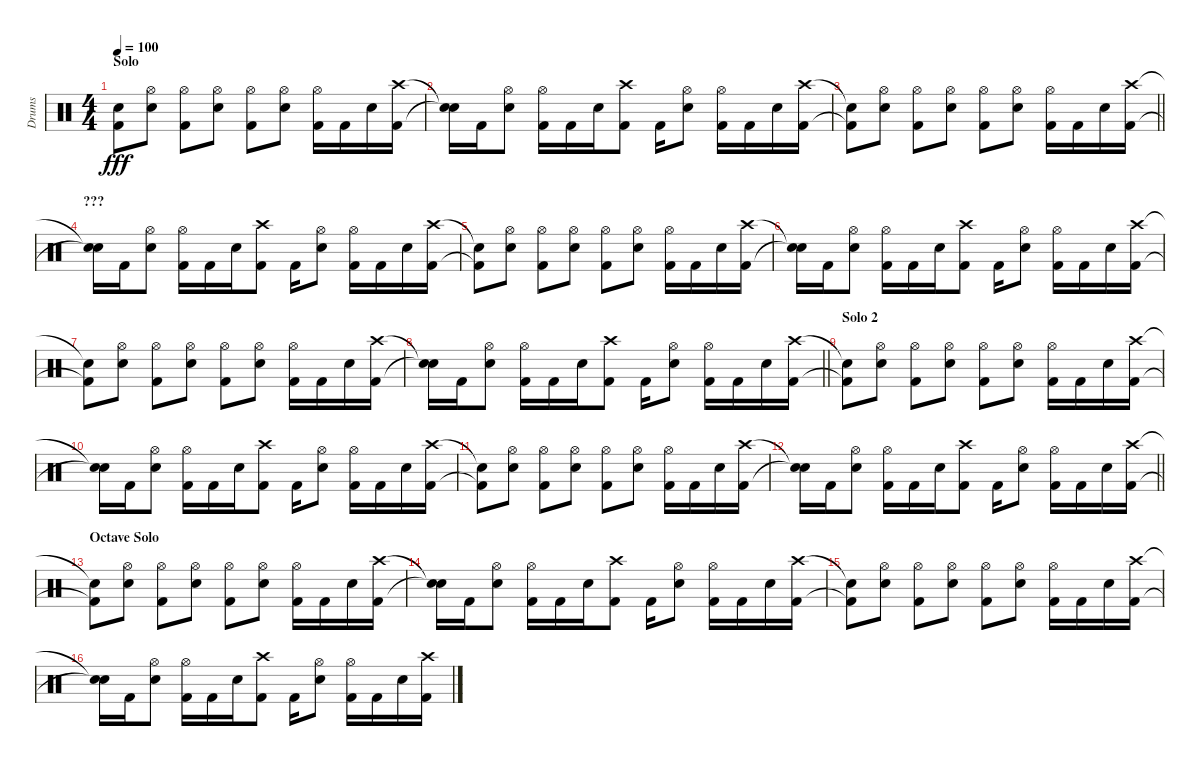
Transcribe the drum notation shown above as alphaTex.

\track ("Drums" "Drums") {instrument percussion}
\staff {score}
\articulation defaults
\ts (4 4)
\section ("" "Solo")
\tempo 100
\clef neutral
\ks c
("Snare (hit)"{t} "Kick (hit) 2"{t}).8{dy fff} ("Hi-Hat (open)" "Snare (hit) 2").8 ("Hi-Hat (open)" "Kick (hit) 2").8 ("Hi-Hat (open)" "Snare (hit) 2").8 ("Hi-Hat (open)" "Kick (hit) 2").8 ("Hi-Hat (open)" "Snare (hit) 2").8 ("Hi-Hat (open)" "Kick (hit) 2").16 "Kick (hit) 2".16 "Snare (hit) 2".16 ("Crash high (hit)" "Kick (hit) 2").16 |
("Snare (hit)"{t} "Snare (hit)"{t}).16 "Kick (hit) 2".16 ("Hi-Hat (open)" "Snare (hit) 2").8 ("Hi-Hat (open)" "Kick (hit) 2").16 "Kick (hit) 2".16 "Snare (hit) 2".16 ("Crash high (hit)" "Kick (hit) 2").8 "Kick (hit) 2".16 ("Hi-Hat (open)" "Snare (hit) 2").8 ("Hi-Hat (open)" "Kick (hit) 2").16 "Kick (hit) 2".16 "Snare (hit) 2".16 ("Crash high (hit)" "Kick (hit) 2").16 |
\barLineRight lightlight
("Snare (hit)"{t} "Kick (hit) 2"{t}).8 ("Hi-Hat (open)" "Snare (hit) 2").8 ("Hi-Hat (open)" "Kick (hit) 2").8 ("Hi-Hat (open)" "Snare (hit) 2").8 ("Hi-Hat (open)" "Kick (hit) 2").8 ("Hi-Hat (open)" "Snare (hit) 2").8 ("Hi-Hat (open)" "Kick (hit) 2").16 "Kick (hit) 2".16 "Snare (hit) 2".16 ("Crash high (hit)" "Kick (hit) 2").16 |
\section ("" "???")
("Snare (hit)"{t} "Snare (hit)"{t}).16 "Kick (hit) 2".16 ("Hi-Hat (open)" "Snare (hit) 2").8 ("Hi-Hat (open)" "Kick (hit) 2").16 "Kick (hit) 2".16 "Snare (hit) 2".16 ("Crash high (hit)" "Kick (hit) 2").8 "Kick (hit) 2".16 ("Hi-Hat (open)" "Snare (hit) 2").8 ("Hi-Hat (open)" "Kick (hit) 2").16 "Kick (hit) 2".16 "Snare (hit) 2".16 ("Crash high (hit)" "Kick (hit) 2").16 |
("Snare (hit)"{t} "Kick (hit) 2"{t}).8 ("Hi-Hat (open)" "Snare (hit) 2").8 ("Hi-Hat (open)" "Kick (hit) 2").8 ("Hi-Hat (open)" "Snare (hit) 2").8 ("Hi-Hat (open)" "Kick (hit) 2").8 ("Hi-Hat (open)" "Snare (hit) 2").8 ("Hi-Hat (open)" "Kick (hit) 2").16 "Kick (hit) 2".16 "Snare (hit) 2".16 ("Crash high (hit)" "Kick (hit) 2").16 |
("Snare (hit)"{t} "Snare (hit)"{t}).16 "Kick (hit) 2".16 ("Hi-Hat (open)" "Snare (hit) 2").8 ("Hi-Hat (open)" "Kick (hit) 2").16 "Kick (hit) 2".16 "Snare (hit) 2".16 ("Crash high (hit)" "Kick (hit) 2").8 "Kick (hit) 2".16 ("Hi-Hat (open)" "Snare (hit) 2").8 ("Hi-Hat (open)" "Kick (hit) 2").16 "Kick (hit) 2".16 "Snare (hit) 2".16 ("Crash high (hit)" "Kick (hit) 2").16 |
("Snare (hit)"{t} "Kick (hit) 2"{t}).8 ("Hi-Hat (open)" "Snare (hit) 2").8 ("Hi-Hat (open)" "Kick (hit) 2").8 ("Hi-Hat (open)" "Snare (hit) 2").8 ("Hi-Hat (open)" "Kick (hit) 2").8 ("Hi-Hat (open)" "Snare (hit) 2").8 ("Hi-Hat (open)" "Kick (hit) 2").16 "Kick (hit) 2".16 "Snare (hit) 2".16 ("Crash high (hit)" "Kick (hit) 2").16 |
\barLineRight lightlight
("Snare (hit)"{t} "Snare (hit)"{t}).16 "Kick (hit) 2".16 ("Hi-Hat (open)" "Snare (hit) 2").8 ("Hi-Hat (open)" "Kick (hit) 2").16 "Kick (hit) 2".16 "Snare (hit) 2".16 ("Crash high (hit)" "Kick (hit) 2").8 "Kick (hit) 2".16 ("Hi-Hat (open)" "Snare (hit) 2").8 ("Hi-Hat (open)" "Kick (hit) 2").16 "Kick (hit) 2".16 "Snare (hit) 2".16 ("Crash high (hit)" "Kick (hit) 2").16 |
\section ("" "Solo 2")
("Snare (hit)"{t} "Kick (hit) 2"{t}).8 ("Hi-Hat (open)" "Snare (hit) 2").8 ("Hi-Hat (open)" "Kick (hit) 2").8 ("Hi-Hat (open)" "Snare (hit) 2").8 ("Hi-Hat (open)" "Kick (hit) 2").8 ("Hi-Hat (open)" "Snare (hit) 2").8 ("Hi-Hat (open)" "Kick (hit) 2").16 "Kick (hit) 2".16 "Snare (hit) 2".16 ("Crash high (hit)" "Kick (hit) 2").16 |
("Snare (hit)"{t} "Snare (hit)"{t}).16 "Kick (hit) 2".16 ("Hi-Hat (open)" "Snare (hit) 2").8 ("Hi-Hat (open)" "Kick (hit) 2").16 "Kick (hit) 2".16 "Snare (hit) 2".16 ("Crash high (hit)" "Kick (hit) 2").8 "Kick (hit) 2".16 ("Hi-Hat (open)" "Snare (hit) 2").8 ("Hi-Hat (open)" "Kick (hit) 2").16 "Kick (hit) 2".16 "Snare (hit) 2".16 ("Crash high (hit)" "Kick (hit) 2").16 |
("Snare (hit)"{t} "Kick (hit) 2"{t}).8 ("Hi-Hat (open)" "Snare (hit) 2").8 ("Hi-Hat (open)" "Kick (hit) 2").8 ("Hi-Hat (open)" "Snare (hit) 2").8 ("Hi-Hat (open)" "Kick (hit) 2").8 ("Hi-Hat (open)" "Snare (hit) 2").8 ("Hi-Hat (open)" "Kick (hit) 2").16 "Kick (hit) 2".16 "Snare (hit) 2".16 ("Crash high (hit)" "Kick (hit) 2").16 |
\barLineRight lightlight
("Snare (hit)"{t} "Snare (hit)"{t}).16 "Kick (hit) 2".16 ("Hi-Hat (open)" "Snare (hit) 2").8 ("Hi-Hat (open)" "Kick (hit) 2").16 "Kick (hit) 2".16 "Snare (hit) 2".16 ("Crash high (hit)" "Kick (hit) 2").8 "Kick (hit) 2".16 ("Hi-Hat (open)" "Snare (hit) 2").8 ("Hi-Hat (open)" "Kick (hit) 2").16 "Kick (hit) 2".16 "Snare (hit) 2".16 ("Crash high (hit)" "Kick (hit) 2").16 |
\section ("" "Octave Solo")
("Snare (hit)"{t} "Kick (hit) 2"{t}).8 ("Hi-Hat (open)" "Snare (hit) 2").8 ("Hi-Hat (open)" "Kick (hit) 2").8 ("Hi-Hat (open)" "Snare (hit) 2").8 ("Hi-Hat (open)" "Kick (hit) 2").8 ("Hi-Hat (open)" "Snare (hit) 2").8 ("Hi-Hat (open)" "Kick (hit) 2").16 "Kick (hit) 2".16 "Snare (hit) 2".16 ("Crash high (hit)" "Kick (hit) 2").16 |
("Snare (hit)"{t} "Snare (hit)"{t}).16 "Kick (hit) 2".16 ("Hi-Hat (open)" "Snare (hit) 2").8 ("Hi-Hat (open)" "Kick (hit) 2").16 "Kick (hit) 2".16 "Snare (hit) 2".16 ("Crash high (hit)" "Kick (hit) 2").8 "Kick (hit) 2".16 ("Hi-Hat (open)" "Snare (hit) 2").8 ("Hi-Hat (open)" "Kick (hit) 2").16 "Kick (hit) 2".16 "Snare (hit) 2".16 ("Crash high (hit)" "Kick (hit) 2").16 |
("Snare (hit)"{t} "Kick (hit) 2"{t}).8 ("Hi-Hat (open)" "Snare (hit) 2").8 ("Hi-Hat (open)" "Kick (hit) 2").8 ("Hi-Hat (open)" "Snare (hit) 2").8 ("Hi-Hat (open)" "Kick (hit) 2").8 ("Hi-Hat (open)" "Snare (hit) 2").8 ("Hi-Hat (open)" "Kick (hit) 2").16 "Kick (hit) 2".16 "Snare (hit) 2".16 ("Crash high (hit)" "Kick (hit) 2").16 |
("Snare (hit)"{t} "Snare (hit)"{t}).16 "Kick (hit) 2".16 ("Hi-Hat (open)" "Snare (hit) 2").8 ("Hi-Hat (open)" "Kick (hit) 2").16 "Kick (hit) 2".16 "Snare (hit) 2".16 ("Crash high (hit)" "Kick (hit) 2").8 "Kick (hit) 2".16 ("Hi-Hat (open)" "Snare (hit) 2").8 ("Hi-Hat (open)" "Kick (hit) 2").16 "Kick (hit) 2".16 "Snare (hit) 2".16 ("Crash high (hit)" "Kick (hit) 2").16
